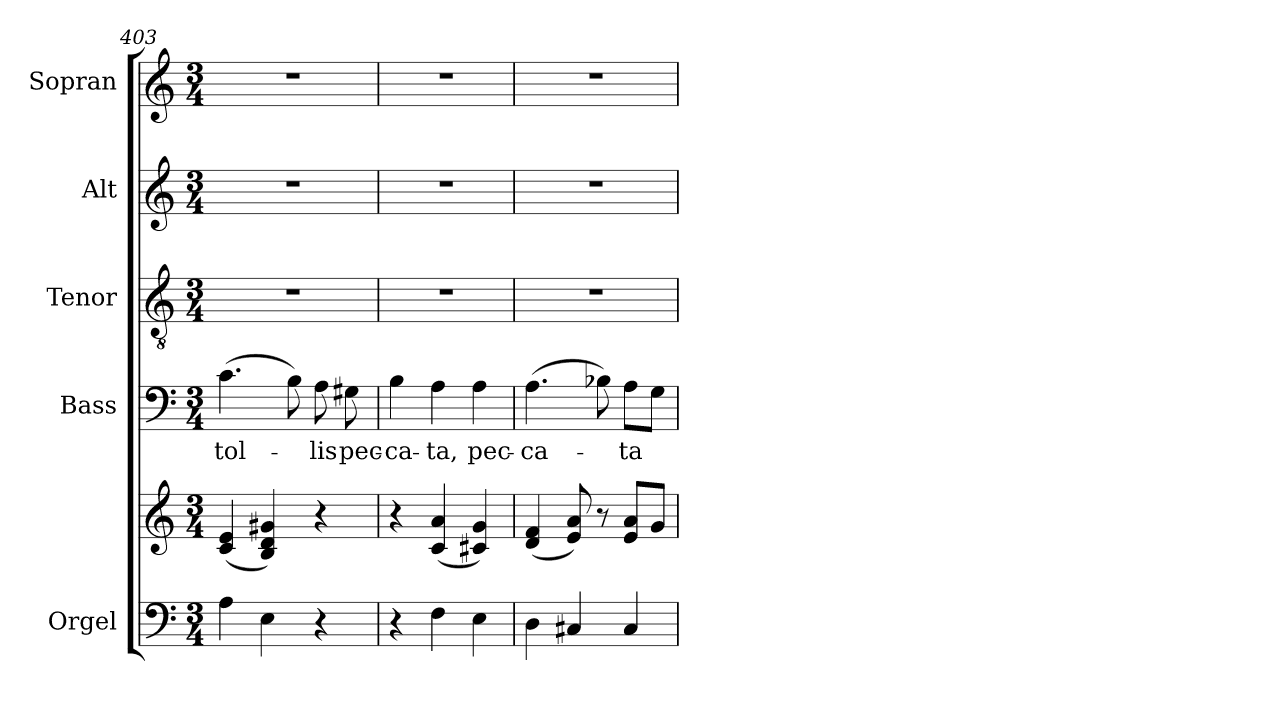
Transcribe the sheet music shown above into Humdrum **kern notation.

**kern	**kern	**kern	**text	**kern	**kern	**kern
*part5	*part5	*part4	*part4	*part3	*part2	*part1
*staff6	*staff5	*staff4	*staff4	*staff3	*staff2	*staff1
*I"Orgel	*	*I"Bass	*	*I"Tenor	*I"Alt	*I"Sopran
*I'Org.	*	*I'B.	*	*I'T.	*I'A.	*I'S.
*clefF4	*clefG2	*clefF4	*	*clefGv2	*clefG2	*clefG2
*k[]	*k[]	*k[]	*	*k[]	*k[]	*k[]
*C:	*C:	*C:	*	*C:	*C:	*C:
*M3/4	*M3/4	*M3/4	*	*M3/4	*M3/4	*M3/4
=403	=403	=403	=403	=403	=403	=403
!	!	!	!LO:LY:b	!	!	!
4A\	(<4c/ 4e/	(>4.c\	tol-	2.r	2.r	2.r
4E\	4B/ 4d/ 4g#X/)	.	.	.	.	.
.	.	8B\)	.	.	.	.
!	!	!	!LO:LY:b	!	!	!
4r	4r	8A\	-lis	.	.	.
!	!	!	!LO:LY:b	!	!	!
.	.	8G#X\	pec-	.	.	.
=404	=404	=404	=404	=404	=404	=404
!	!	!	!LO:LY:b	!	!	!
4r	4r	4B\	-ca-	2.r	2.r	2.r
!	!	!	!LO:LY:b	!	!	!
4F\	(<4c/ 4a/	4A\	-ta,	.	.	.
!	!	!	!LO:LY:b	!	!	!
4E\	4c#X/ 4g/)	4A\	pec-	.	.	.
!!LO:LB:g=z
=405	=405	=405	=405	=405	=405	=405
!	!	!	!LO:LY:b	!	!	!
4D\	(<4d/ 4f/	(>4.A\	-ca-	2.r	2.r	2.r
4C#X/	8e/ 8a/)	.	.	.	.	.
.	8r	8B-X\)	.	.	.	.
!	!	!	!LO:LY:b	!	!	!
4C#/	8e/ 8a/L	8A\L	-ta	.	.	.
.	8g/J	8G\J	.	.	.	.
=	=	=	=	=	=	=
*-	*-	*-	*-	*-	*-	*-
